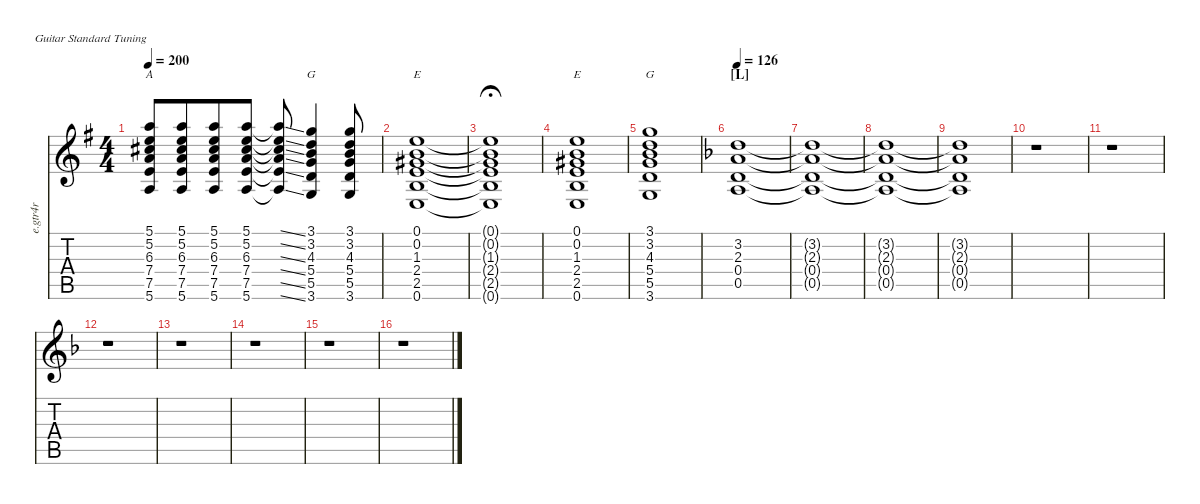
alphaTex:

\defaultSystemsLayout 4
\hideDynamics
\bracketExtendMode nobrackets
\track ("E.Guitar III (Right)" "e.gtr4r") {instrument distortionguitar}
\staff {score tabs}
\tuning (E4 B3 G3 D3 A2 E2)
\chord ("E" 0 0 1 2 2 0) {showdiagram false showfingering false}
\chord ("G" 3 3 4 5 5 3) {showdiagram false showfingering false barre (3 3)}
\chord ("A" 5 5 6 7 7 5) {firstfret 5 showdiagram false showfingering false barre (5 5)}
\ts (4 4)
\tempo 200
\clef g2
\ks g
(5.6{acc forcenatural} 7.5{acc forcenatural} 7.4{acc forcenatural} 6.3{acc #} 5.2{acc forcenatural} 5.1{acc forcenatural}).8{ch "A" dy mf beam Up} (5.6{acc forcenatural} 7.5{acc forcenatural} 7.4{acc forcenatural} 6.3{acc #} 5.2{acc forcenatural} 5.1{acc forcenatural}).8{beam Up beam merge} (5.6{acc forcenatural} 7.5{acc forcenatural} 7.4{acc forcenatural} 6.3{acc #} 5.2{acc forcenatural} 5.1{acc forcenatural}).8{beam Up} (5.6{acc forcenatural} 7.5{acc forcenatural} 7.4{acc forcenatural} 6.3{acc #} 5.2{acc forcenatural} 5.1{acc forcenatural}).8{beam Up} (5.6{ss t acc forcenatural} 7.5{ss t acc forcenatural} 7.4{ss t acc forcenatural} 6.3{ss t acc #} 5.2{ss t acc forcenatural} 5.1{ss t acc forcenatural}).8{beam Up} (3.6{acc forcenatural} 5.5{acc forcenatural} 5.4{acc forcenatural} 4.3{acc forcenatural} 3.2{acc forcenatural} 3.1{acc forcenatural}).4{ch "G" beam Up} (3.6{acc forcenatural} 5.5{acc forcenatural} 5.4{acc forcenatural} 4.3{acc forcenatural} 3.2{acc forcenatural} 3.1{acc forcenatural}).8{beam Up} |
(0.6{acc forcenatural} 2.5{acc forcenatural} 2.4{acc forcenatural} 1.3{acc #} 0.2{acc forcenatural} 0.1{acc forcenatural}).1{ch "E" beam Up beam merge} |
(0.6{t acc forcenatural} 2.5{t acc forcenatural} 2.4{t acc forcenatural} 1.3{t acc #} 0.2{t acc forcenatural} 0.1{t acc forcenatural}).1{fermata (medium 0.12) beam Up beam merge} |
(0.6{acc forcenatural} 2.5{acc forcenatural} 2.4{acc forcenatural} 1.3{acc #} 0.2{acc forcenatural} 0.1{acc forcenatural}).1{ch "E" beam Up beam merge} |
(3.6{acc forcenatural} 5.5{acc forcenatural} 5.4{acc forcenatural} 4.3{acc forcenatural} 3.2{acc forcenatural} 3.1{acc forcenatural}).1{ch "G" beam Up beam merge} |
\section ("L" "")
\tempo 126
\ks f
(0.5{acc forcenatural} 0.4{acc forcenatural} 2.3{acc forcenatural} 3.2{acc forcenatural}).1{beam Up} |
(0.5{t acc forcenatural} 0.4{t acc forcenatural} 2.3{t acc forcenatural} 3.2{t acc forcenatural}).1{beam Up} |
(0.5{t acc forcenatural} 0.4{t acc forcenatural} 2.3{t acc forcenatural} 3.2{t acc forcenatural}).1{beam Up} |
(0.5{t acc forcenatural} 0.4{t acc forcenatural} 2.3{t acc forcenatural} 3.2{t acc forcenatural}).1{beam Up} |
r.1{beam Down} |
r.1{beam Down} |
r.1{beam Down} |
r.1{beam Down} |
r.1{beam Down} |
r.1{beam Down} |
r.1{beam Down}
